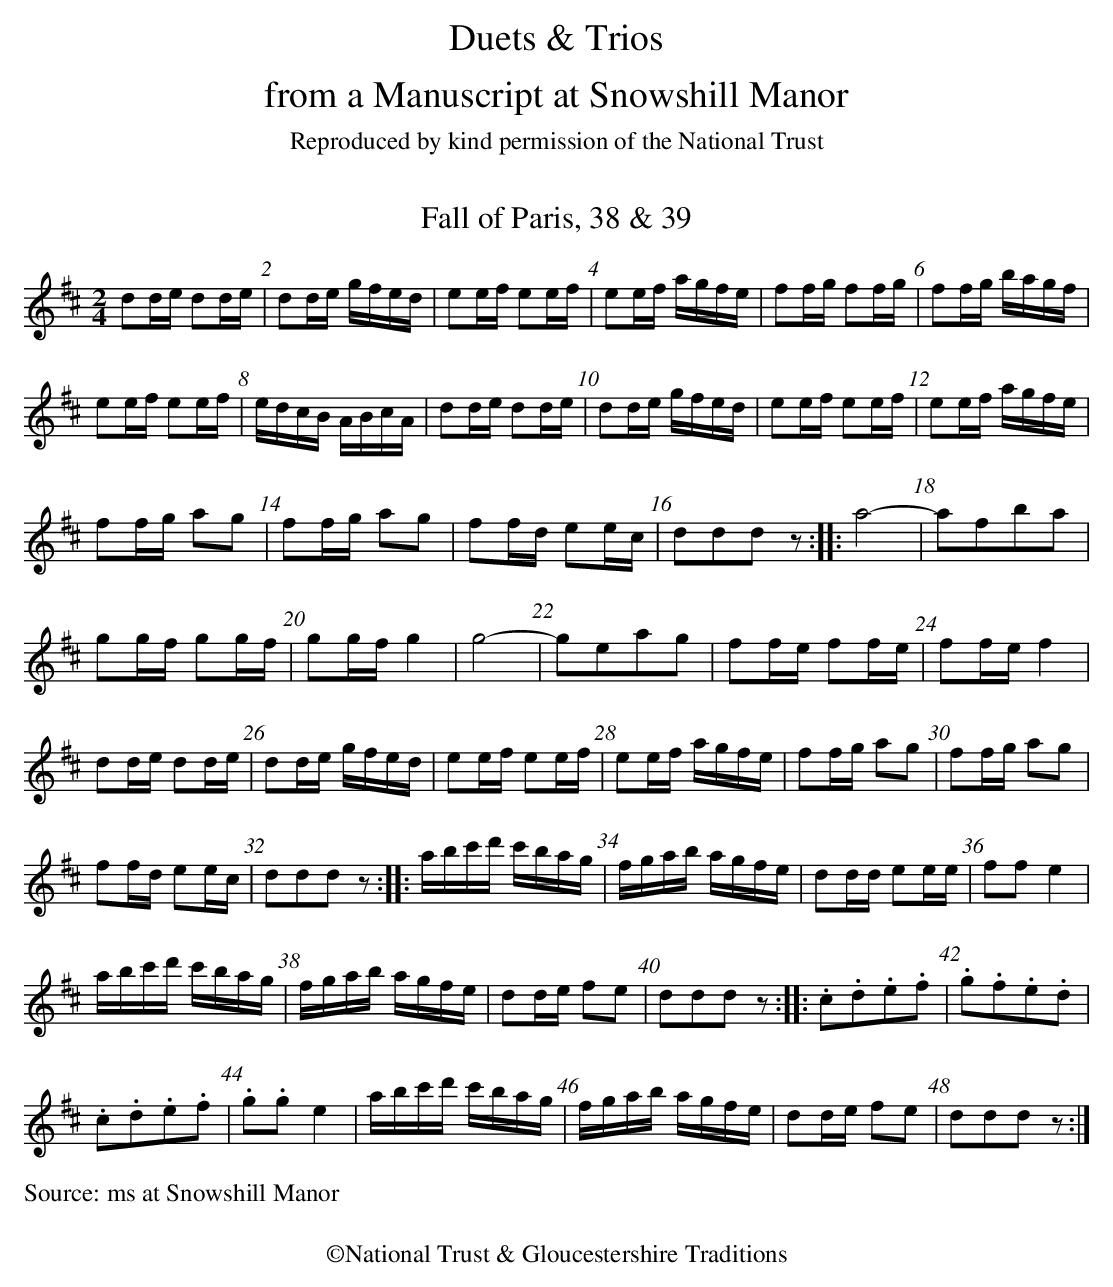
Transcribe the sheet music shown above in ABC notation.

X:1
T:Fall of Paris, 38 & 39
M:2/4
L:1/16
K:D
d2de d2de|d2de gfed|e2ef e2ef|e2ef agfe|\
f2fg f2fg|f2fg bagf|
e2ef e2ef|edcB ABcA|\
d2de d2de|d2de gfed|e2ef e2ef|e2ef agfe|
f2fg a2g2|f2fg a2g2|f2fd e2ec|d2d2d2z2:|\
|:a8-|a2f2b2a2|
g2gf g2gf|g2gf g4|g8-|g2e2a2g2|f2fe f2fe|f2fe f4|
d2de d2de|d2de gfed|e2ef e2ef|e2ef agfe|\
f2fg a2g2|f2fg a2g2|
f2fd e2ec|d2d2d2z2:|\
|:abc'd' c'bag|fgab agfe|d2dd e2ee|f2f2e4|
abc'd' c'bag|fgab agfe|d2de f2e2|d2d2d2z2:|\
|:.c2.d2.e2.f2|.g2.f2.e2.d2|
.c2.d2.e2.f2|.g2.g2e4|\
abc'd' c'bag|fgab agfe|d2de f2e2|d2d2d2z2:|
